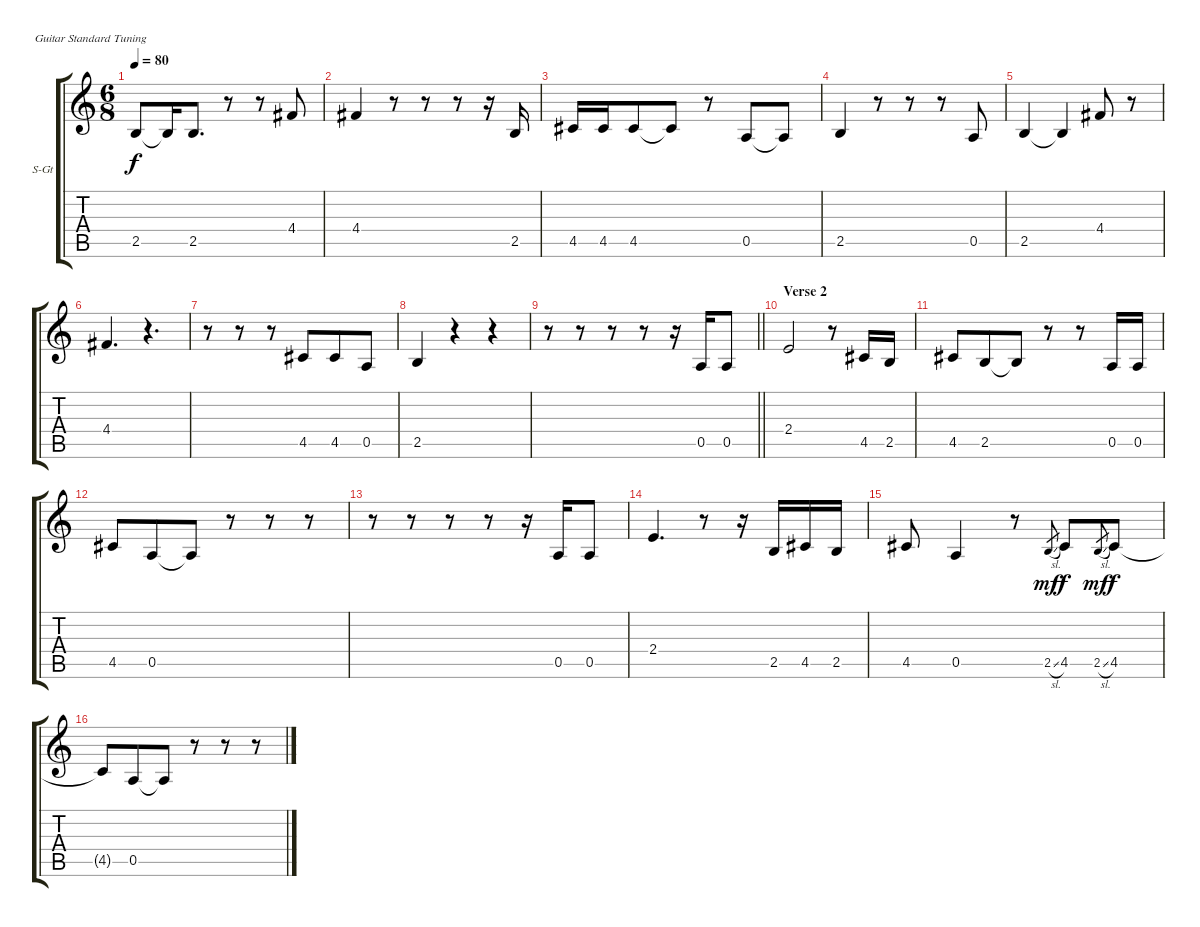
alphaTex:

\bracketExtendMode groupsimilarinstruments
\firstSystemTrackNameOrientation horizontal
\otherSystemsTrackNameOrientation horizontal
\track ("Lead Vocals" "S-Gt") {instrument flute}
\staff {score tabs}
\tuning (E4 B3 G3 D3 A2 E2)
\displaytranspose 12
\ts (6 8)
\tempo 80
\clef g2
\ks c
2.5.8{dy f} 2.5{t}.16 2.5.8{d} r.8 r.8 4.4.8 |
4.4.4 r.8 r.8 r.8 r.16 2.5.16 |
4.5.16 4.5.16 4.5.8 4.5{t}.8 r.8 0.5.8 0.5{t}.8 |
2.5.4 r.8 r.8 r.8 0.5.8 |
2.5.4 2.5{t}.4 4.4.8 r.8 |
4.4.4{d} r.4{d} |
r.8 r.8 r.8 4.5.8 4.5.8 0.5.8 |
2.5.4 r.4 r.4 |
\barLineRight lightlight
r.8 r.8 r.8 r.8 r.16 0.5.16 0.5.8 |
\section ("" "Verse 2")
2.4.2 r.8 4.5.16 2.5.16 |
4.5.8 2.5.8 2.5{t}.8 r.8 r.8 0.5.16 0.5.16 |
4.5.8 0.5.8 0.5{t}.8 r.8 r.8 r.8 |
r.8 r.8 r.8 r.8 r.16 0.5.16 0.5.8 |
2.4.4{d} r.8 r.16 2.5.16 4.5.16 2.5.16 |
4.5.8 0.5.4 r.8 2.5{sl}.8{gr dy mf} 4.5.8{dy f} 2.5{sl}.8{gr dy mf} 4.5.8{dy f} |
4.5{t}.8 0.5.8 0.5{t}.8 r.8 r.8 r.8
